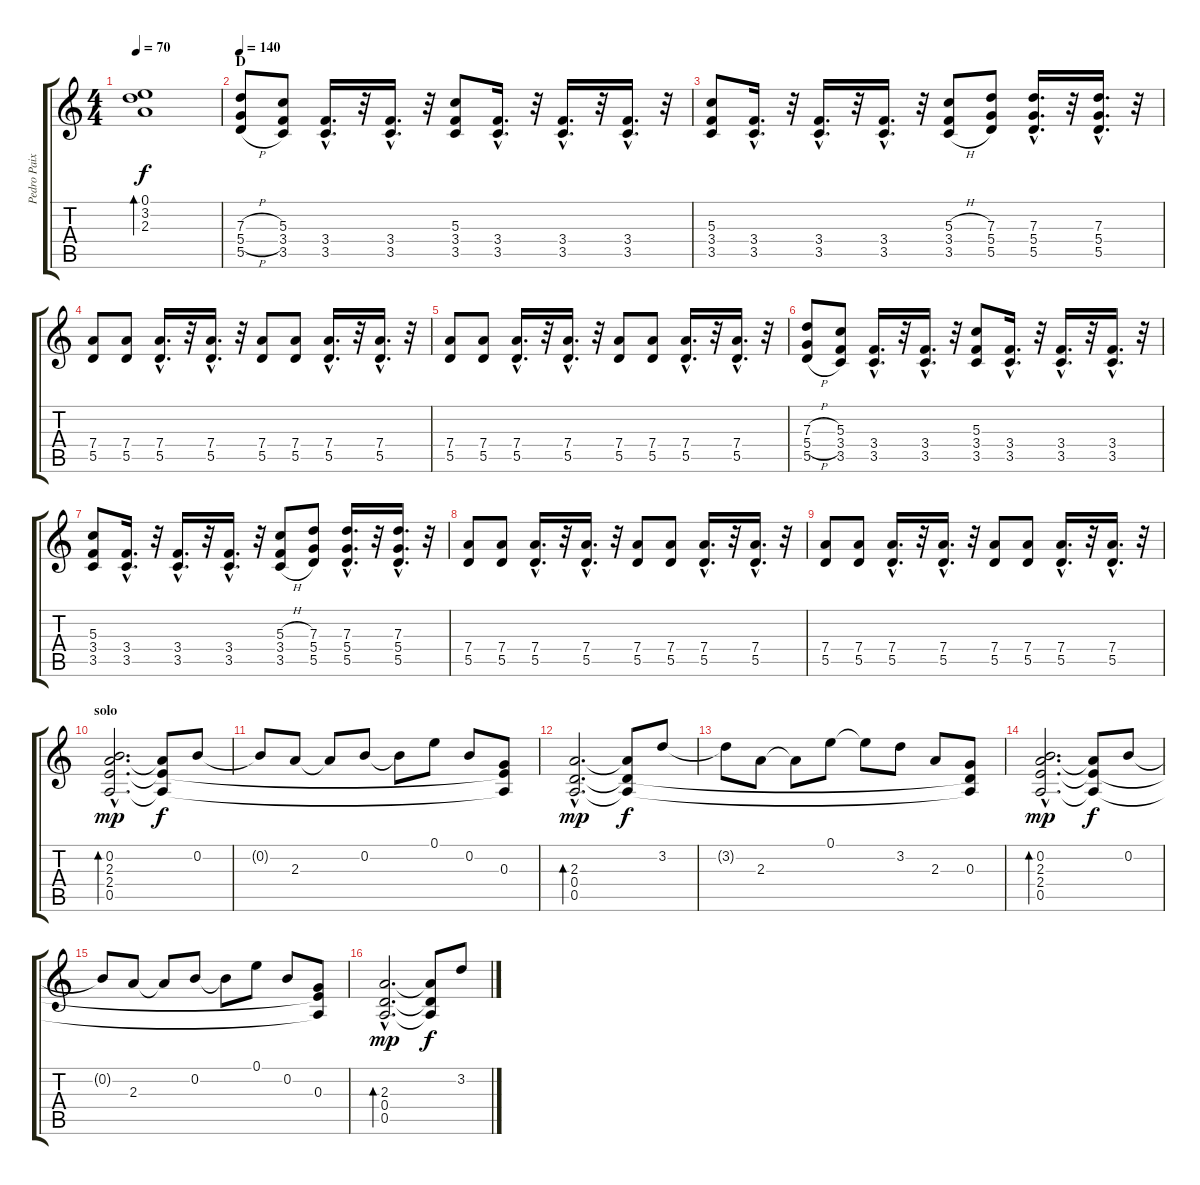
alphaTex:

\track ("Pedro Paixão" "Pedro Paix") {instrument overdrivenguitar}
\staff {score tabs}
\tuning (E4 B3 G3 D3 A2 E2) {hide}
\ts (4 4)
\tempo 70
\clef g2
\ks c
(0.1 3.2 2.3).1{bd 120 dy f} |
\section ("" "D")
\tempo 140
(7.3{h} 5.4{h} 5.5{h}).8{volume 8 instrument overdrivenguitar} (5.3 3.4 3.5).8 (3.4{hac} 3.5{hac}).16{d} r.32 (3.4{hac} 3.5{hac}).16{d} r.32 (5.3 3.4 3.5).8 (3.4{hac} 3.5{hac}).16{d} r.32 (3.4{hac} 3.5{hac}).16{d} r.32 (3.4{hac} 3.5{hac}).16{d} r.32 |
(5.3 3.4 3.5).8 (3.4{hac} 3.5{hac}).16{d} r.32 (3.4{hac} 3.5{hac}).16{d} r.32 (3.4{hac} 3.5{hac}).16{d} r.32 (5.3{h} 3.4 3.5{h}).8 (7.3 5.4 5.5).8 (7.3{hac} 5.4{hac} 5.5{hac}).16{d} r.32 (7.3{hac} 5.4{hac} 5.5{hac}).16{d} r.32 |
(7.4 5.5).8 (7.4 5.5).8 (7.4{hac} 5.5{hac}).16{d} r.32 (7.4{hac} 5.5{hac}).16{d} r.32 (7.4 5.5).8 (7.4 5.5).8 (7.4{hac} 5.5{hac}).16{d} r.32 (7.4{hac} 5.5{hac}).16{d} r.32 |
(7.4 5.5).8 (7.4 5.5).8 (7.4{hac} 5.5{hac}).16{d} r.32 (7.4{hac} 5.5{hac}).16{d} r.32 (7.4 5.5).8 (7.4 5.5).8 (7.4{hac} 5.5{hac}).16{d} r.32 (7.4{hac} 5.5{hac}).16{d} r.32 |
(7.3{h} 5.4{h} 5.5{h}).8 (5.3 3.4 3.5).8 (3.4{hac} 3.5{hac}).16{d} r.32 (3.4{hac} 3.5{hac}).16{d} r.32 (5.3 3.4 3.5).8 (3.4{hac} 3.5{hac}).16{d} r.32 (3.4{hac} 3.5{hac}).16{d} r.32 (3.4{hac} 3.5{hac}).16{d} r.32 |
(5.3 3.4 3.5).8 (3.4{hac} 3.5{hac}).16{d} r.32 (3.4{hac} 3.5{hac}).16{d} r.32 (3.4{hac} 3.5{hac}).16{d} r.32 (5.3{h} 3.4 3.5{h}).8 (7.3 5.4 5.5).8 (7.3{hac} 5.4{hac} 5.5{hac}).16{d} r.32 (7.3{hac} 5.4{hac} 5.5{hac}).16{d} r.32 |
(7.4 5.5).8 (7.4 5.5).8 (7.4{hac} 5.5{hac}).16{d} r.32 (7.4{hac} 5.5{hac}).16{d} r.32 (7.4 5.5).8 (7.4 5.5).8 (7.4{hac} 5.5{hac}).16{d} r.32 (7.4{hac} 5.5{hac}).16{d} r.32 |
(7.4 5.5).8 (7.4 5.5).8 (7.4{hac} 5.5{hac}).16{d} r.32 (7.4{hac} 5.5{hac}).16{d} r.32 (7.4 5.5).8 (7.4 5.5).8 (7.4{hac} 5.5{hac}).16{d} r.32 (7.4{hac} 5.5{hac}).16{d} r.32 |
\section ("" "solo")
(0.2{hac} 2.3{hac} 2.4{hac} 0.5{hac}).2{d bd 240 dy mp} (2.3{t} 2.4{t} 0.5{t}).8{dy f} 0.2.8 |
0.2{t}.8 2.3.8 2.3{t}.8 0.2.8 0.2{t}.8 0.1.8 0.2.8 (0.3 2.4{t} 0.5{t}).8 |
(2.3{hac} 0.4{hac} 0.5{hac}).2{d bd 120 dy mp} (2.3{t} 0.4{t} 0.5{t}).8{dy f} 3.2.8 |
3.2{t}.8 2.3.8 2.3{t}.8 0.1.8 0.1{t}.8 3.2.8 2.3.8 (0.3 0.4{t} 0.5{t}).8 |
(0.2{hac} 2.3{hac} 2.4{hac} 0.5{hac}).2{d bd 240 dy mp} (2.3{t} 2.4{t} 0.5{t}).8{dy f} 0.2.8 |
0.2{t}.8 2.3.8 2.3{t}.8 0.2.8 0.2{t}.8 0.1.8 0.2.8 (0.3 2.4{t} 0.5{t}).8 |
(2.3{hac} 0.4{hac} 0.5{hac}).2{d bd 120 dy mp} (2.3{t} 0.4{t} 0.5{t}).8{dy f} 3.2.8
